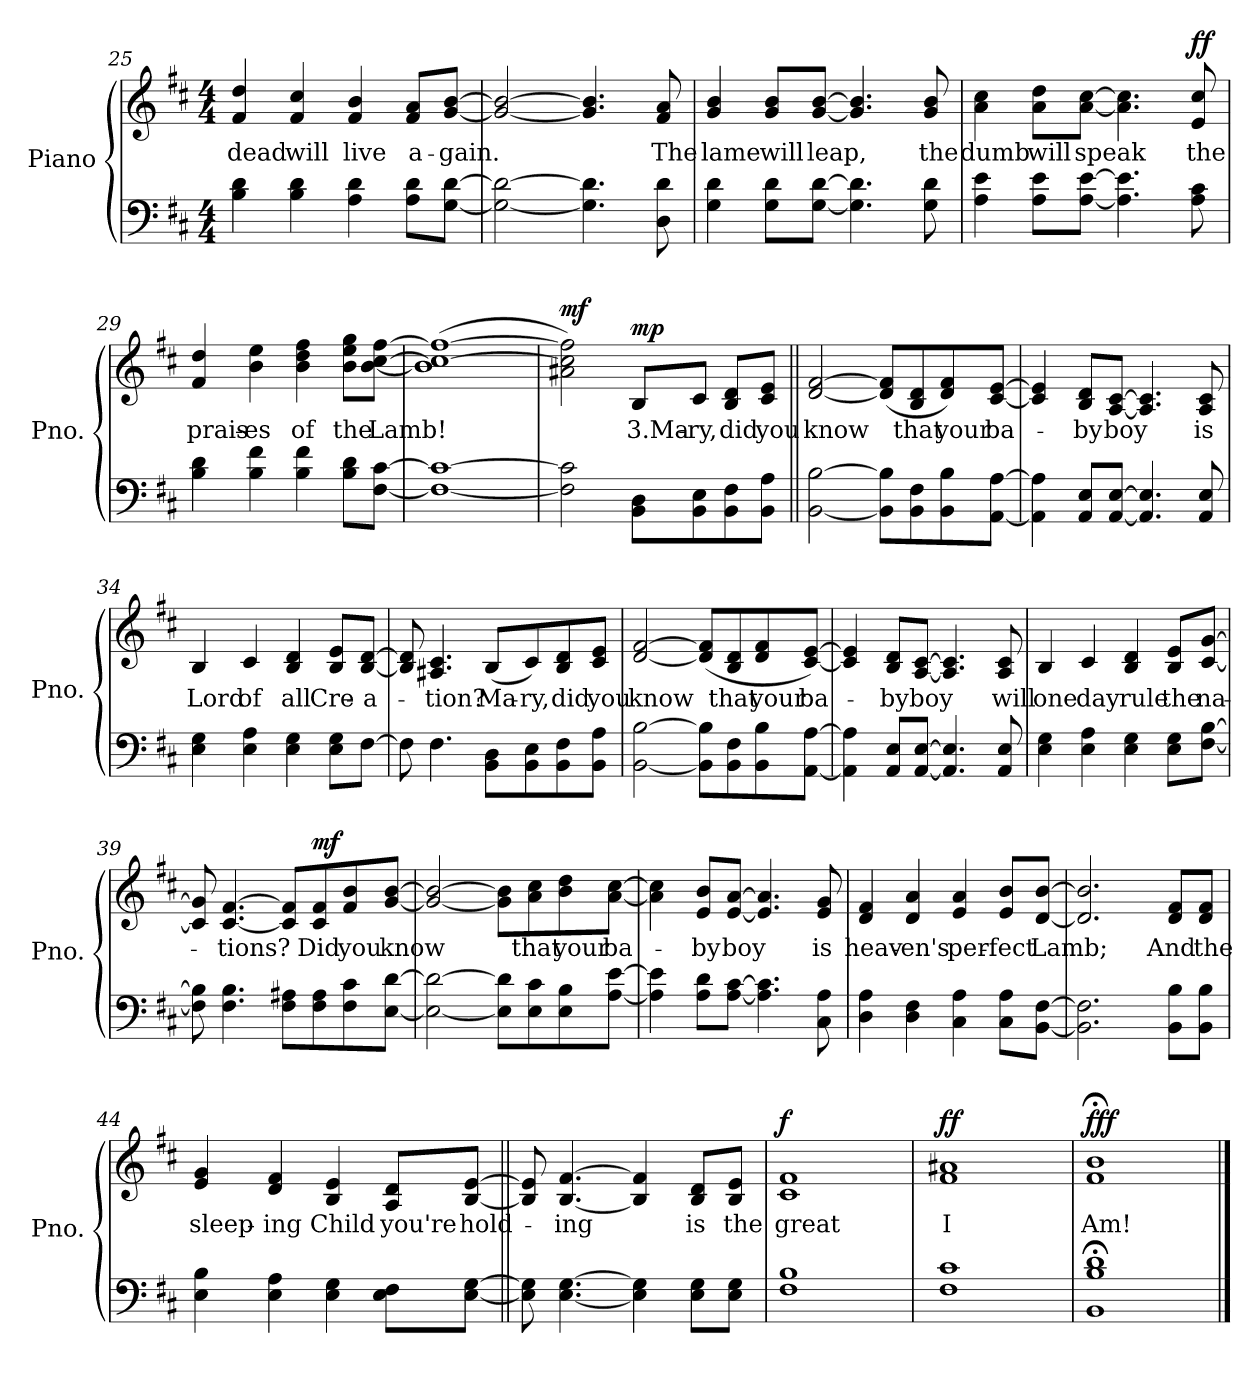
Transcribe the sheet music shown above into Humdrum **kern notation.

**kern	**kern	**text	**dynam
*part1	*part1	*part1	*part1
*staff2	*staff1	*staff1	*staff1/2
*I"Piano	*	*	*
*I'Pno.	*	*	*
*clefF4	*clefG2	*	*
*k[f#c#]	*k[f#c#]	*	*
*M4/4	*M4/4	*	*
=25	=25	=25	=25
!	!	!LO:LY:b	!
4B\ 4d\	4f#/ 4dd/	dead	.
!	!	!LO:LY:b	!
4B\ 4d\	4f#/ 4cc#/	will	.
!	!	!LO:LY:b	!
4A\ 4d\	4f#/ 4b/	live	.
!	!	!LO:LY:b	!
8A\ 8d\L	8f#/ 8a/L	a-	.
!	!	!LO:LY:b	!
[8G\ [8d\J	[8g/ [8b/J	-gain.	.
=26	=26	=26	=26
2G\_ 2d\_	2g/_ 2b/_	.	.
4.G\] 4.d\]	4.g/] 4.b/]	.	.
!	!	!LO:LY:b	!
8D\ 8d\	8f#/ 8a/	The	.
!!LO:LB:g=z
=27	=27	=27	=27
!	!	!LO:LY:b	!
4G\ 4d\	4g/ 4b/	lame	.
!	!	!LO:LY:b	!
8G\ 8d\L	8g/ 8b/L	will	.
!	!	!LO:LY:b	!
[8G\ [8d\J	[8g/ [8b/J	leap,	.
4.G\] 4.d\]	4.g/] 4.b/]	.	.
!	!	!LO:LY:b	!
8G\ 8d\	8g/ 8b/	the	.
=28	=28	=28	=28
!	!	!LO:LY:b	!
4A\ 4e\	4a\ 4cc#\	dumb	.
!	!	!LO:LY:b	!
8A\ 8e\L	8a\ 8dd\L	will	.
!	!	!LO:LY:b	!
[8A\ [8e\J	[8a\ [8cc#\J	speak	.
4.A\] 4.e\]	4.a\] 4.cc#\]	.	.
!	!	!LO:LY:b	!LO:DY:a
8A\ 8c#\	8e/ 8cc#/	the	ff
=29	=29	=29	=29
!	!	!LO:LY:b	!
4B\ 4d\	4f#/ 4dd/	prais-	.
!	!	!LO:LY:b	!
4B\ 4f#\	4b\ 4ee\	-es	.
!	!	!LO:LY:b	!
4B\ 4f#\	4b\ 4dd\ 4ff#\	of	.
!	!	!LO:LY:b	!
8B\ 8d\L	8b\ 8ee\ 8gg\L	the	.
!	!	!LO:LY:b	!
[8F#\ [8c#\J	[8b\ [8cc#\ [8ff#\J	Lamb!	.
=30	=30	=30	=30
1F#_ 1c#_	(1b] 1cc#_ 1ff#_	.	.
!!LO:PB:g=z
=31	=31	=31	=31
!	!	!	!LO:DY:a
2F#\] 2c#\]	2a#X\ 2cc#\] 2ff#\])	.	mf
!	!	!LO:LY:b	!LO:DY:a
8BB\ 8D\L	8B/L	3.Ma-	mp
!	!	!LO:LY:b	!
8BB\ 8E\	8c#/J	-ry,	.
!	!	!LO:LY:b	!
8BB\ 8F#\	8B/ 8d/L	did	.
!	!	!LO:LY:b	!
8BB\ 8A\J	8c#/ 8e/J	you	.
=32||	=32||	=32||	=32||
!	!	!LO:LY:b	!
[2BB\ [2B\	[2d/ [2f#/	know	.
8BB\] 8B\]L	(8d/] 8f#/]L	.	.
!	!	!LO:LY:b	!
8BB\ 8F#\	8B/ 8d/	that	.
!	!	!LO:LY:b	!
8BB\ 8B\	8d/ 8f#/)	your	.
!	!	!LO:LY:b	!
[8AA\ [8A\J	[8c#/ [8e/J	ba-	.
=33	=33	=33	=33
4AA\] 4A\]	4c#/] 4e/]	.	.
!	!	!LO:LY:b	!
8AA/ 8E/L	8B/ 8d/L	-by	.
!	!	!LO:LY:b	!
[8AA/ [8E/J	[8A/ [8c#/J	boy	.
4.AA/] 4.E/]	4.A/] 4.c#/]	.	.
!	!	!LO:LY:b	!
8AA/ 8E/	8A/ 8c#/	is	.
=34	=34	=34	=34
!	!	!LO:LY:b	!
4E\ 4G\	4B/	Lord	.
!	!	!LO:LY:b	!
4E\ 4A\	4c#/	of	.
!	!	!LO:LY:b	!
4E\ 4G\	4B/ 4d/	all	.
!	!	!LO:LY:b	!
8E\ 8G\L	8B/ 8e/L	Cre-	.
!	!	!LO:LY:b	!
[8F#\J	[8B/ [8d/J	-a-	.
!!LO:LB:g=z
=35	=35	=35	=35
8F#\]	8B/] 8d/]	.	.
!	!	!LO:LY:b	!
4.F#\	4.A#X/ 4.c#/	-tion?	.
!	!	!LO:LY:b	!
8BB\ 8D\L	(8B/L	Ma-	.
!	!	!LO:LY:b	!
8BB\ 8E\	8c#/)	-ry,	.
!	!	!LO:LY:b	!
8BB\ 8F#\	8B/ 8d/	did	.
!	!	!LO:LY:b	!
8BB\ 8A\J	8c#/ 8e/J	you	.
=36	=36	=36	=36
!	!	!LO:LY:b	!
[2BB\ [2B\	[2d/ [2f#/	know	.
8BB\] 8B\]L	(>8d/] 8f#/]L	.	.
!	!	!LO:LY:b	!
8BB\ 8F#\	8B/ 8d/	that	.
!	!	!LO:LY:b	!
8BB\ 8B\	8d/ 8f#/	your	.
!	!	!LO:LY:b	!
[8AA\ [8A\J	[8c#/ [8e/J)	ba-	.
=37	=37	=37	=37
4AA\] 4A\]	4c#/] 4e/]	.	.
!	!	!LO:LY:b	!
8AA/ 8E/L	8B/ 8d/L	-by	.
!	!	!LO:LY:b	!
[8AA/ [8E/J	[8A/ [8c#/J	boy	.
4.AA/] 4.E/]	4.A/] 4.c#/]	.	.
!	!	!LO:LY:b	!
8AA/ 8E/	8A/ 8c#/	will	.
=38	=38	=38	=38
!	!	!LO:LY:b	!
4E\ 4G\	4B/	one	.
!	!	!LO:LY:b	!
4E\ 4A\	4c#/	day	.
!	!	!LO:LY:b	!
4E\ 4G\	4B/ 4d/	rule	.
!	!	!LO:LY:b	!
8E\ 8G\L	8B/ 8e/L	the	.
!	!	!LO:LY:b	!
[8F#\ [8B\J	[8c#/ [8g/J	na-	.
!!LO:LB:g=z
=39	=39	=39	=39
8F#\] 8B\]	8c#/] 8g/]	.	.
!	!	!LO:LY:b	!
4.F#\ 4.B\	[4.c#/ [4.f#/	-tions?	.
8F#\ 8A#X\L	8c#/] 8f#/]L	.	.
!	!	!LO:LY:b	!LO:DY:a
8F#\ 8A#\	8c#/ 8f#/	Did	mf
!	!	!LO:LY:b	!
8F#\ 8c#\	8f#/ 8b/	you	.
!	!	!LO:LY:b	!
[8E\ [8d\J	[8g/ [8b/J	know	.
=40	=40	=40	=40
2E\_ 2d\_	2g/_ 2b/_	.	.
8E\] 8d\]L	8g\] 8b\]L	.	.
!	!	!LO:LY:b	!
8E\ 8c#\	8a\ 8cc#\	that	.
!	!	!LO:LY:b	!
8E\ 8B\	8b\ 8dd\	your	.
!	!	!LO:LY:b	!
[8A\ [8e\J	[8a\ [8cc#\J	ba-	.
=41	=41	=41	=41
4A\] 4e\]	4a\] 4cc#\]	.	.
!	!	!LO:LY:b	!
8A\ 8d\L	8e/ 8b/L	-by	.
!	!	!LO:LY:b	!
[8A\ [8c#\J	[8e/ [8a/J	boy	.
4.A\] 4.c#\]	4.e/] 4.a/]	.	.
!	!	!LO:LY:b	!
8C#\ 8A\	8e/ 8g/	is	.
=42	=42	=42	=42
!	!	!LO:LY:b	!
4D\ 4A\	4d/ 4f#/	heav-	.
!	!	!LO:LY:b	!
4D\ 4F#\	4d/ 4a/	-en's	.
!	!	!LO:LY:b	!
4C#\ 4A\	4e/ 4a/	per-	.
!	!	!LO:LY:b	!
8C#\ 8A\L	8e/ 8b/L	-fect	.
!	!	!LO:LY:b	!
[8BB\ [8F#\J	[8d/ [8b/J	Lamb;	.
!!LO:LB:g=z
=43	=43	=43	=43
2.BB\] 2.F#\]	2.d/] 2.b/]	.	.
!	!	!LO:LY:b	!
8BB\ 8B\L	8d/ 8f#/L	And	.
!	!	!LO:LY:b	!
8BB\ 8B\J	8d/ 8f#/J	the	.
=44	=44	=44	=44
!	!	!LO:LY:b	!
4E\ 4B\	4e/ 4g/	sleep-	.
!	!	!LO:LY:b	!
4E\ 4A\	4d/ 4f#/	-ing	.
!	!	!LO:LY:b	!
4E\ 4G\	4B/ 4e/	Child	.
!	!	!LO:LY:b	!
8E\ 8F#\L	8A/ 8d/L	you're	.
!	!	!LO:LY:b	!
[8E\ [8G\J	[8B/ [8e/J	hold-	.
=45||	=45||	=45||	=45||
8E\] 8G\]	8B/] 8e/]	.	.
!	!	!LO:LY:b	!
[4.E\ [4.G\	[4.B/ [4.f#/	-ing	.
4E\] 4G\]	4B/] 4f#/]	.	.
*	*MM100	*	*
!	!	!LO:LY:b	!
8E\ 8G\L	8B/ 8d/L	is	.
!	!	!LO:LY:b	!
8E\ 8G\J	8B/ 8e/J	the	.
=46	=46	=46	=46
!	!	!LO:LY:b	!LO:DY:a
1F# 1B	1c# 1f#	great	f
=47	=47	=47	=47
*	*MM90	*	*
!	!	!LO:LY:b	!LO:DY:a
1F# 1c#	1f# 1a#X	I	ff
=48	=48	=48	=48
*	*MM80	*	*
!	!	!LO:LY:b	!LO:DY:a
1BB;< 1B;< 1d;<	1f#;< 1b;<	Am!	fff
==	==	==	==
*-	*-	*-	*-
